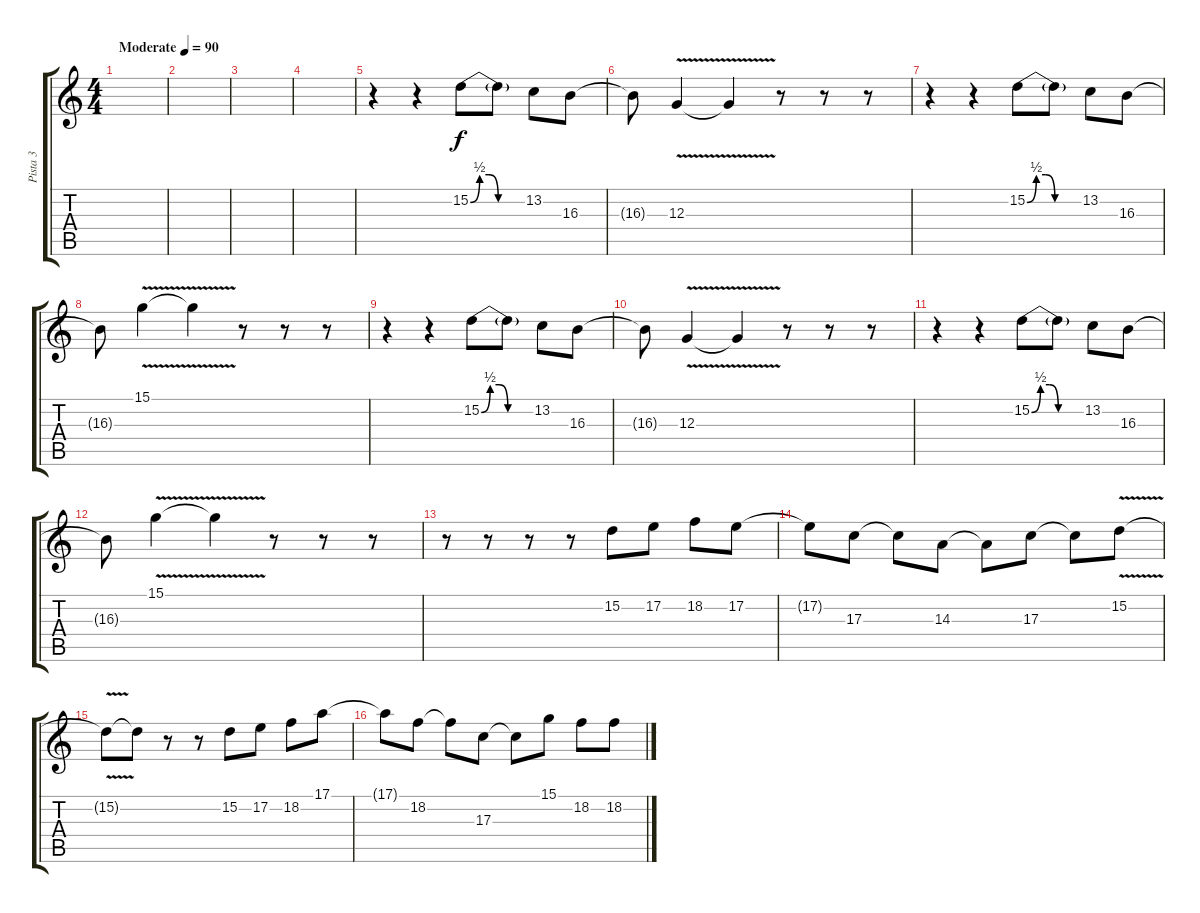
\track ("Pista 3" "Pista 3") {instrument lead3calliope}
\staff {score tabs}
\tuning (E4 B3 G3 D3 A2 E2) {hide}
\ts (4 4)
\tempo (90 "Moderate")
\clef g2
\ks c
|
|
|
|
r.4 r.4 15.2{be (custom 0 0 10 2 20 2 30 0 60 0)}.8 15.2{t}.8 13.2.8 16.3.8 |
16.3{t}.8 12.3{v}.4 12.3{t}.4 r.8 r.8 r.8 |
r.4 r.4 15.2{be (custom 0 0 10 2 20 2 30 0 60 0)}.8 15.2{t}.8 13.2.8 16.3.8 |
16.3{t}.8 15.1{v}.4 15.1{t}.4 r.8 r.8 r.8 |
r.4 r.4 15.2{be (custom 0 0 10 2 20 2 30 0 60 0)}.8 15.2{t}.8 13.2.8 16.3.8 |
16.3{t}.8 12.3{v}.4 12.3{t}.4 r.8 r.8 r.8 |
r.4 r.4 15.2{be (custom 0 0 10 2 20 2 30 0 60 0)}.8 15.2{t}.8 13.2.8 16.3.8 |
16.3{t}.8 15.1{v}.4 15.1{t}.4 r.8 r.8 r.8 |
r.8 r.8 r.8 r.8 15.2.8 17.2.8 18.2.8 17.2.8 |
17.2{t}.8 17.3.8 17.3{t}.8 14.3.8 14.3{t}.8 17.3.8 17.3{t}.8 15.2{v}.8 |
15.2{t}.8 15.2{t}.8 r.8 r.8 15.2.8 17.2.8 18.2.8 17.1.8 |
17.1{t}.8 18.2.8 18.2{t}.8 17.3.8 17.3{t}.8 15.1.8 18.2.8 18.2.8
